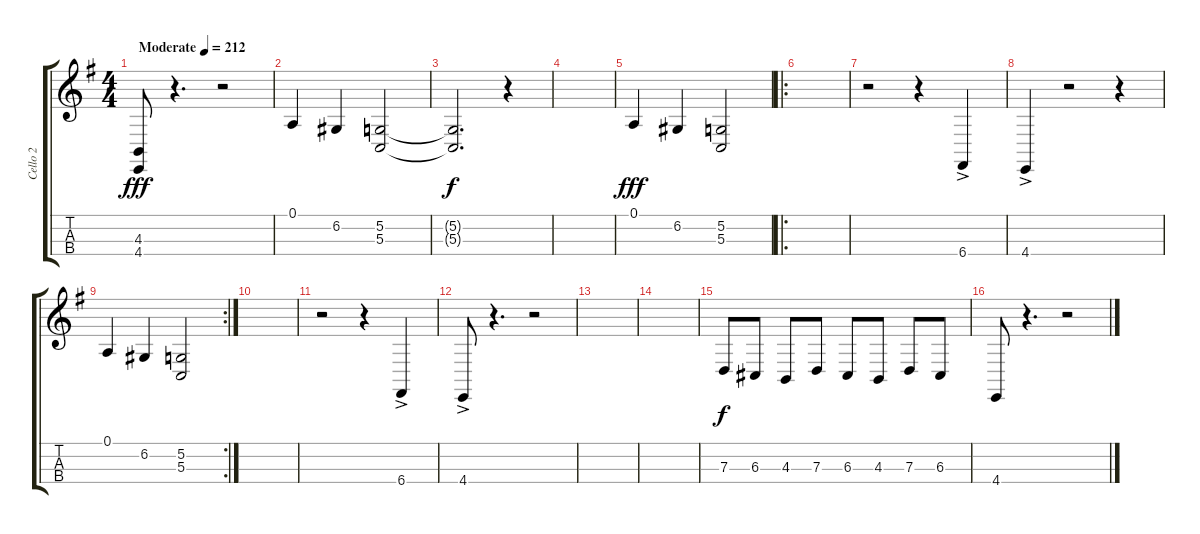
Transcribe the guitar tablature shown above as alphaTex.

\track ("Cello 2" "Cello 2") {instrument cello}
\staff {score tabs}
\tuning (A3 D3 G2 C2) {hide}
\ts (4 4)
\tempo (212 "Moderate")
\clef g2
\ks g
(4.3 4.4).8{dy fff instrument cello} r.4{d} r.2 |
0.1.4 6.2.4 (5.2 5.3).2 |
(5.2{t} 5.3{t}).2{d dy f} r.4 |
|
0.1.4{dy fff} 6.2.4 (5.2 5.3).2 |
\ro
|
r.2 r.4 6.4{ac}.4 |
4.4{ac}.4 r.2 r.4 |
\rc 2
0.1.4 6.2.4 (5.2 5.3).2 |
|
r.2 r.4 6.4{ac}.4 |
4.4{ac}.8 r.4{d} r.2 |
|
|
7.3.8{dy f} 6.3.8 4.3.8 7.3.8 6.3.8 4.3.8 7.3.8 6.3.8 |
4.4.8 r.4{d} r.2
